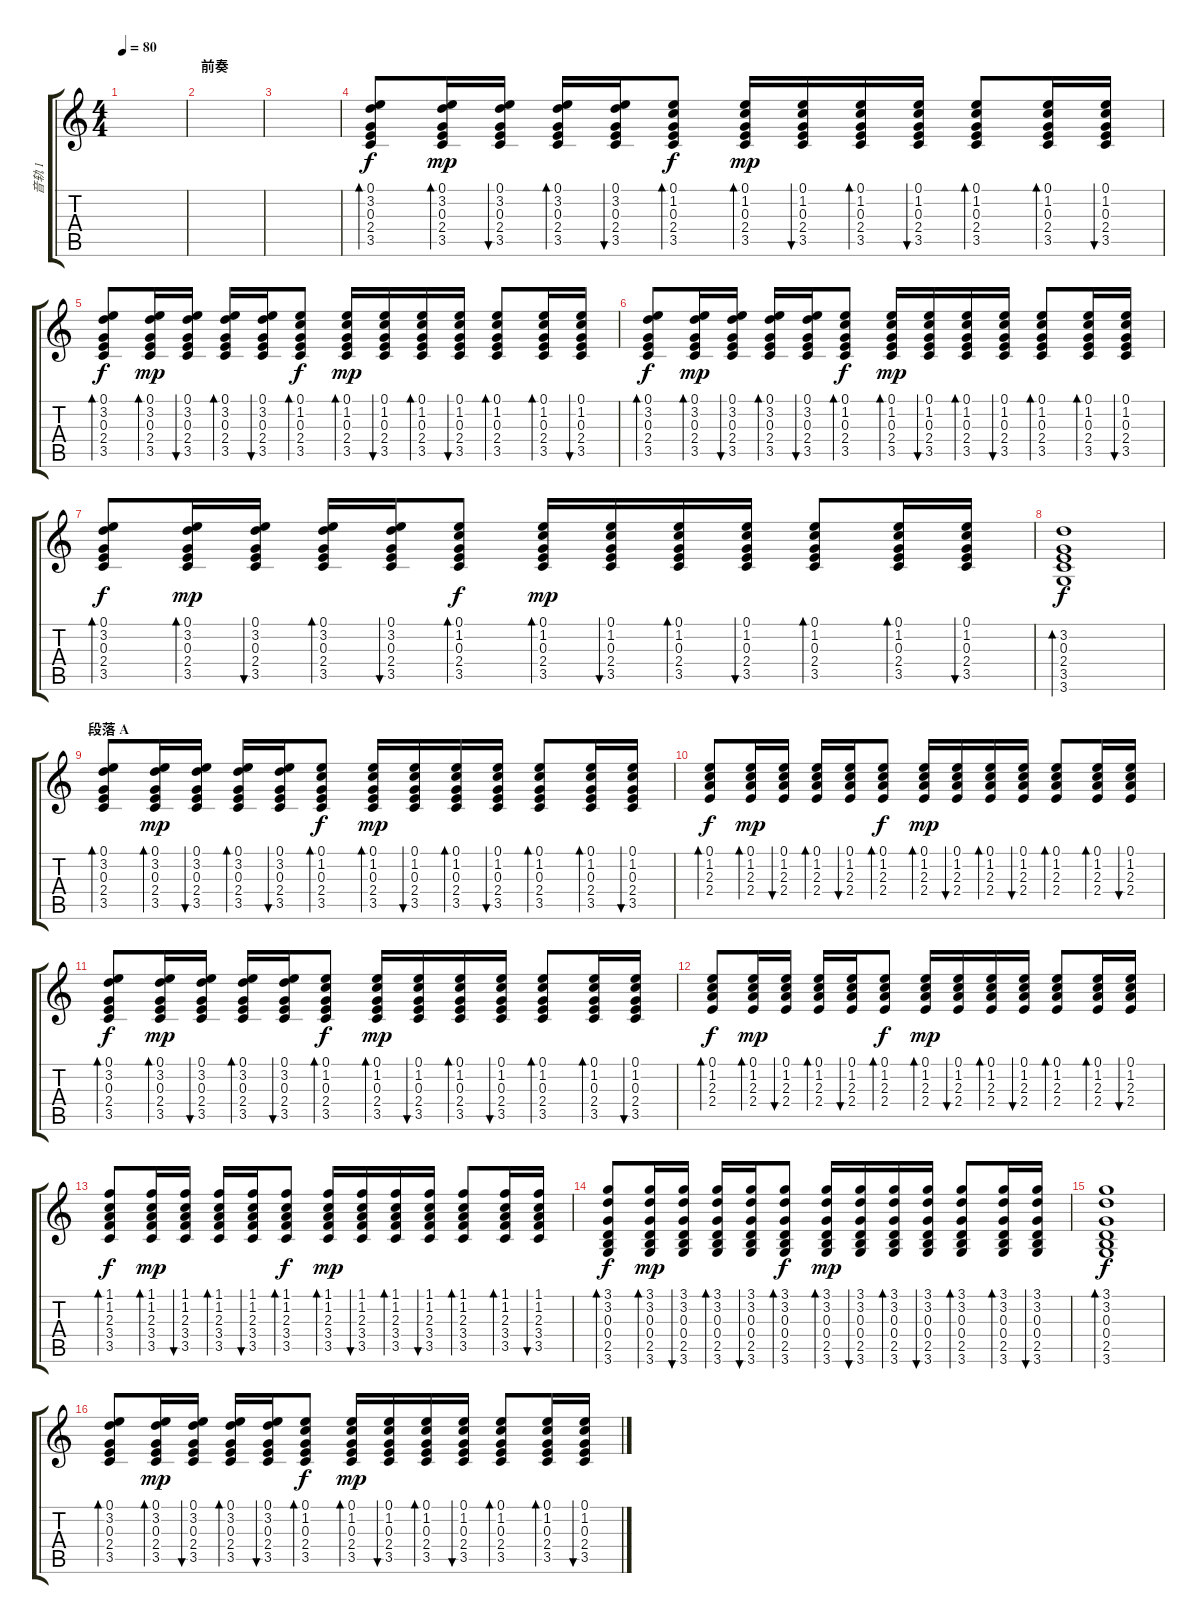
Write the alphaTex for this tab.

\track ("音轨 1" "音轨 1") {instrument acousticguitarsteel}
\staff {score tabs}
\tuning (E4 B3 G3 D3 A2 E2) {hide}
\ts (4 4)
\tempo 80
\clef g2
\ks c
|
\section ("" "前奏")
|
|
(0.1 3.2 0.3 2.4 3.5).8{bd 30} (0.1 3.2 0.3 2.4 3.5).16{bd 30 dy mp} (0.1 3.2 0.3 2.4 3.5).16{bu 30} (0.1 3.2 0.3 2.4 3.5).16{bd 30} (0.1 3.2 0.3 2.4 3.5).16{bu 30} (0.1 1.2 0.3 2.4 3.5).8{bd 30 dy f} (0.1 1.2 0.3 2.4 3.5).16{bd 30 dy mp} (0.1 1.2 0.3 2.4 3.5).16{bu 30} (0.1 1.2 0.3 2.4 3.5).16{bd 30} (0.1 1.2 0.3 2.4 3.5).16{bu 30} (0.1 1.2 0.3 2.4 3.5).8{bd 30} (0.1 1.2 0.3 2.4 3.5).16{bd 30} (0.1 1.2 0.3 2.4 3.5).16{bu 30} |
(0.1 3.2 0.3 2.4 3.5).8{bd 30 dy f} (0.1 3.2 0.3 2.4 3.5).16{bd 30 dy mp} (0.1 3.2 0.3 2.4 3.5).16{bu 30} (0.1 3.2 0.3 2.4 3.5).16{bd 30} (0.1 3.2 0.3 2.4 3.5).16{bu 30} (0.1 1.2 0.3 2.4 3.5).8{bd 30 dy f} (0.1 1.2 0.3 2.4 3.5).16{bd 30 dy mp} (0.1 1.2 0.3 2.4 3.5).16{bu 30} (0.1 1.2 0.3 2.4 3.5).16{bd 30} (0.1 1.2 0.3 2.4 3.5).16{bu 30} (0.1 1.2 0.3 2.4 3.5).8{bd 30} (0.1 1.2 0.3 2.4 3.5).16{bd 30} (0.1 1.2 0.3 2.4 3.5).16{bu 30} |
(0.1 3.2 0.3 2.4 3.5).8{bd 30 dy f} (0.1 3.2 0.3 2.4 3.5).16{bd 30 dy mp} (0.1 3.2 0.3 2.4 3.5).16{bu 30} (0.1 3.2 0.3 2.4 3.5).16{bd 30} (0.1 3.2 0.3 2.4 3.5).16{bu 30} (0.1 1.2 0.3 2.4 3.5).8{bd 30 dy f} (0.1 1.2 0.3 2.4 3.5).16{bd 30 dy mp} (0.1 1.2 0.3 2.4 3.5).16{bu 30} (0.1 1.2 0.3 2.4 3.5).16{bd 30} (0.1 1.2 0.3 2.4 3.5).16{bu 30} (0.1 1.2 0.3 2.4 3.5).8{bd 30} (0.1 1.2 0.3 2.4 3.5).16{bd 30} (0.1 1.2 0.3 2.4 3.5).16{bu 30} |
(0.1 3.2 0.3 2.4 3.5).8{bd 30 dy f} (0.1 3.2 0.3 2.4 3.5).16{bd 30 dy mp} (0.1 3.2 0.3 2.4 3.5).16{bu 30} (0.1 3.2 0.3 2.4 3.5).16{bd 30} (0.1 3.2 0.3 2.4 3.5).16{bu 30} (0.1 1.2 0.3 2.4 3.5).8{bd 30 dy f} (0.1 1.2 0.3 2.4 3.5).16{bd 30 dy mp} (0.1 1.2 0.3 2.4 3.5).16{bu 30} (0.1 1.2 0.3 2.4 3.5).16{bd 30} (0.1 1.2 0.3 2.4 3.5).16{bu 30} (0.1 1.2 0.3 2.4 3.5).8{bd 30} (0.1 1.2 0.3 2.4 3.5).16{bd 30} (0.1 1.2 0.3 2.4 3.5).16{bu 30} |
(3.2 0.3 2.4 3.5 3.6).1{bd 60 dy f} |
\section ("" "段落 A")
(0.1 3.2 0.3 2.4 3.5).8{bd 30} (0.1 3.2 0.3 2.4 3.5).16{bd 30 dy mp} (0.1 3.2 0.3 2.4 3.5).16{bu 30} (0.1 3.2 0.3 2.4 3.5).16{bd 30} (0.1 3.2 0.3 2.4 3.5).16{bu 30} (0.1 1.2 0.3 2.4 3.5).8{bd 30 dy f} (0.1 1.2 0.3 2.4 3.5).16{bd 30 dy mp} (0.1 1.2 0.3 2.4 3.5).16{bu 30} (0.1 1.2 0.3 2.4 3.5).16{bd 30} (0.1 1.2 0.3 2.4 3.5).16{bu 30} (0.1 1.2 0.3 2.4 3.5).8{bd 30} (0.1 1.2 0.3 2.4 3.5).16{bd 30} (0.1 1.2 0.3 2.4 3.5).16{bu 30} |
(0.1 1.2 2.3 2.4).8{bd 30 dy f} (0.1 1.2 2.3 2.4).16{bd 30 dy mp} (0.1 1.2 2.3 2.4).16{bu 30} (0.1 1.2 2.3 2.4).16{bd 30} (0.1 1.2 2.3 2.4).16{bu 30} (0.1 1.2 2.3 2.4).8{bd 30 dy f} (0.1 1.2 2.3 2.4).16{bd 30 dy mp} (0.1 1.2 2.3 2.4).16{bu 30} (0.1 1.2 2.3 2.4).16{bd 30} (0.1 1.2 2.3 2.4).16{bu 30} (0.1 1.2 2.3 2.4).8{bd 30} (0.1 1.2 2.3 2.4).16{bd 30} (0.1 1.2 2.3 2.4).16{bu 30} |
(0.1 3.2 0.3 2.4 3.5).8{bd 30 dy f} (0.1 3.2 0.3 2.4 3.5).16{bd 30 dy mp} (0.1 3.2 0.3 2.4 3.5).16{bu 30} (0.1 3.2 0.3 2.4 3.5).16{bd 30} (0.1 3.2 0.3 2.4 3.5).16{bu 30} (0.1 1.2 0.3 2.4 3.5).8{bd 30 dy f} (0.1 1.2 0.3 2.4 3.5).16{bd 30 dy mp} (0.1 1.2 0.3 2.4 3.5).16{bu 30} (0.1 1.2 0.3 2.4 3.5).16{bd 30} (0.1 1.2 0.3 2.4 3.5).16{bu 30} (0.1 1.2 0.3 2.4 3.5).8{bd 30} (0.1 1.2 0.3 2.4 3.5).16{bd 30} (0.1 1.2 0.3 2.4 3.5).16{bu 30} |
(0.1 1.2 2.3 2.4).8{bd 30 dy f} (0.1 1.2 2.3 2.4).16{bd 30 dy mp} (0.1 1.2 2.3 2.4).16{bu 30} (0.1 1.2 2.3 2.4).16{bd 30} (0.1 1.2 2.3 2.4).16{bu 30} (0.1 1.2 2.3 2.4).8{bd 30 dy f} (0.1 1.2 2.3 2.4).16{bd 30 dy mp} (0.1 1.2 2.3 2.4).16{bu 30} (0.1 1.2 2.3 2.4).16{bd 30} (0.1 1.2 2.3 2.4).16{bu 30} (0.1 1.2 2.3 2.4).8{bd 30} (0.1 1.2 2.3 2.4).16{bd 30} (0.1 1.2 2.3 2.4).16{bu 30} |
(1.1 1.2 2.3 3.4 3.5).8{bd 30 dy f} (1.1 1.2 2.3 3.4 3.5).16{bd 30 dy mp} (1.1 1.2 2.3 3.4 3.5).16{bu 30} (1.1 1.2 2.3 3.4 3.5).16{bd 30} (1.1 1.2 2.3 3.4 3.5).16{bu 30} (1.1 1.2 2.3 3.4 3.5).8{bd 30 dy f} (1.1 1.2 2.3 3.4 3.5).16{bd 30 dy mp} (1.1 1.2 2.3 3.4 3.5).16{bu 30} (1.1 1.2 2.3 3.4 3.5).16{bd 30} (1.1 1.2 2.3 3.4 3.5).16{bu 30} (1.1 1.2 2.3 3.4 3.5).8{bd 30} (1.1 1.2 2.3 3.4 3.5).16{bd 30} (1.1 1.2 2.3 3.4 3.5).16{bu 30} |
(3.1 3.2 0.3 0.4 2.5 3.6).8{bd 30 dy f} (3.1 3.2 0.3 0.4 2.5 3.6).16{bd 30 dy mp} (3.1 3.2 0.3 0.4 2.5 3.6).16{bu 30} (3.1 3.2 0.3 0.4 2.5 3.6).16{bd 30} (3.1 3.2 0.3 0.4 2.5 3.6).16{bu 30} (3.1 3.2 0.3 0.4 2.5 3.6).8{bd 30 dy f} (3.1 3.2 0.3 0.4 2.5 3.6).16{bd 30 dy mp} (3.1 3.2 0.3 0.4 2.5 3.6).16{bu 30} (3.1 3.2 0.3 0.4 2.5 3.6).16{bd 30} (3.1 3.2 0.3 0.4 2.5 3.6).16{bu 30} (3.1 3.2 0.3 0.4 2.5 3.6).8{bd 30} (3.1 3.2 0.3 0.4 2.5 3.6).16{bd 30} (3.1 3.2 0.3 0.4 2.5 3.6).16{bu 30} |
(3.1 3.2 0.3 0.4 2.5 3.6).1{bd 60 dy f} |
(0.1 3.2 0.3 2.4 3.5).8{bd 30} (0.1 3.2 0.3 2.4 3.5).16{bd 30 dy mp} (0.1 3.2 0.3 2.4 3.5).16{bu 30} (0.1 3.2 0.3 2.4 3.5).16{bd 30} (0.1 3.2 0.3 2.4 3.5).16{bu 30} (0.1 1.2 0.3 2.4 3.5).8{bd 30 dy f} (0.1 1.2 0.3 2.4 3.5).16{bd 30 dy mp} (0.1 1.2 0.3 2.4 3.5).16{bu 30} (0.1 1.2 0.3 2.4 3.5).16{bd 30} (0.1 1.2 0.3 2.4 3.5).16{bu 30} (0.1 1.2 0.3 2.4 3.5).8{bd 30} (0.1 1.2 0.3 2.4 3.5).16{bd 30} (0.1 1.2 0.3 2.4 3.5).16{bu 30}
